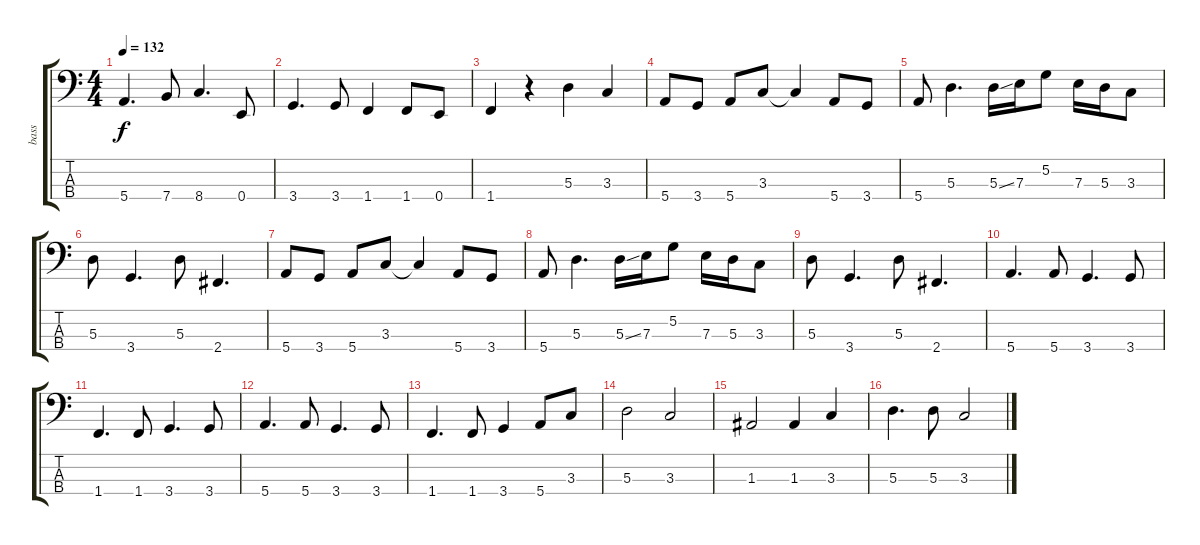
\track ("bass" "bass") {instrument electricbasspick}
\staff {score tabs}
\tuning (G2 D2 A1 E1) {hide}
\ts (4 4)
\tempo 132
\clef f4
\ks c
5.4.4{d dy f} 7.4.8 8.4.4{d} 0.4.8 |
3.4.4{d} 3.4.8 1.4.4 1.4.8 0.4.8 |
1.4.4 r.4 5.3.4 3.3.4 |
5.4.8 3.4.8 5.4.8 3.3.8 3.3{t}.4 5.4.8 3.4.8 |
5.4.8 5.3.4{d} 5.3{ss}.16 7.3.16 5.2.8 7.3.16 5.3.16 3.3.8 |
5.3.8 3.4.4{d} 5.3.8 2.4.4{d} |
5.4.8 3.4.8 5.4.8 3.3.8 3.3{t}.4 5.4.8 3.4.8 |
5.4.8 5.3.4{d} 5.3{ss}.16 7.3.16 5.2.8 7.3.16 5.3.16 3.3.8 |
5.3.8 3.4.4{d} 5.3.8 2.4.4{d} |
5.4.4{d} 5.4.8 3.4.4{d} 3.4.8 |
1.4.4{d} 1.4.8 3.4.4{d} 3.4.8 |
5.4.4{d} 5.4.8 3.4.4{d} 3.4.8 |
1.4.4{d} 1.4.8 3.4.4 5.4.8 3.3.8 |
5.3.2 3.3.2 |
1.3.2 1.3.4 3.3.4 |
5.3.4{d} 5.3.8 3.3.2
